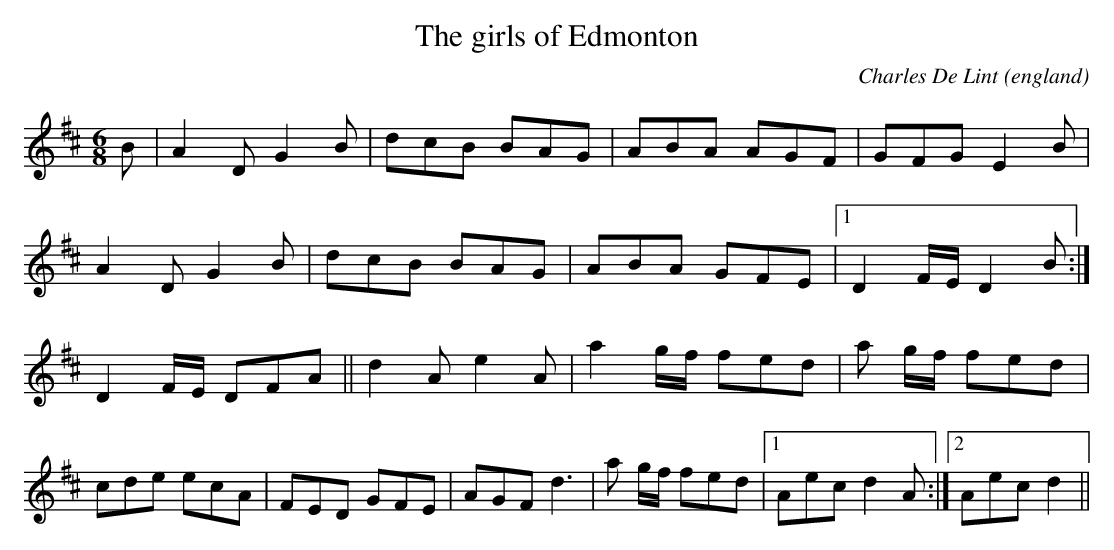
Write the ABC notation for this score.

X:1
T:The girls of Edmonton
O:england
M:6/8
L:1/8
C:Charles De Lint
K:D
B|A2DG2B|dcB BAG|ABA AGF|GFG E2B|
A2DG2B| dcB BAG|ABA GFE|1D2F/2E/2 D2B:|
2D2F/2E/2 DFA||d2Ae2A|a2g/2f/2 fed|a g/2f/2 fed|
cde ecA|FED GFE|AGF d3|a g/2f/2 fed|1Aecd2A:|2Aecd2||
